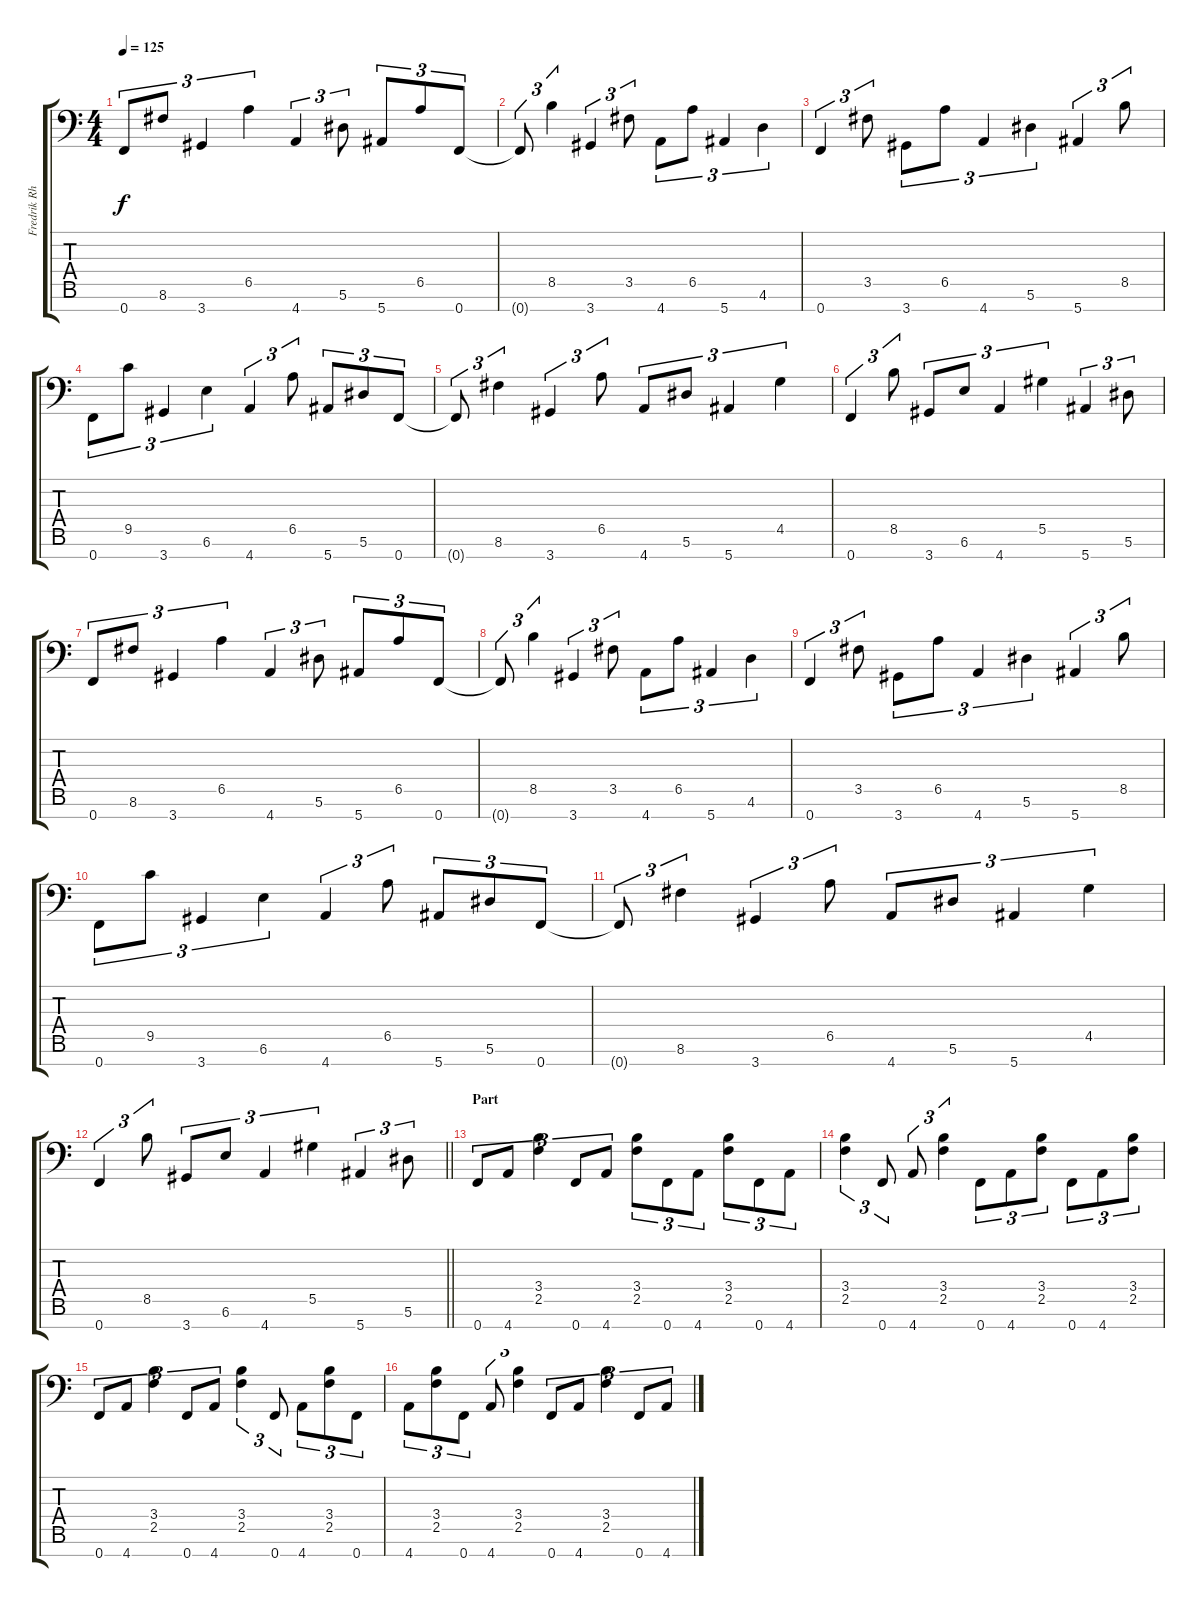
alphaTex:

\track ("Fredrik Rhythm" "Fredrik Rh") {instrument distortionguitar}
\staff {score tabs}
\tuning (Bb3 Gb3 Db3 Ab2 Eb2 Bb1 F1) {hide}
\ts (4 4)
\tempo 125
\clef f4
\ks c
0.7.8{tu (3 2) dy f} 8.6.8{tu (3 2)} 3.7.4{tu (3 2)} 6.5.4{tu (3 2)} 4.7.4{tu (3 2)} 5.6.8{tu (3 2)} 5.7.8{tu (3 2)} 6.5.8{tu (3 2)} 0.7.8{tu (3 2)} |
0.7{t}.8{tu (3 2)} 8.5.4{tu (3 2)} 3.7.4{tu (3 2)} 3.5.8{tu (3 2)} 4.7.8{tu (3 2)} 6.5.8{tu (3 2)} 5.7.4{tu (3 2)} 4.6.4{tu (3 2)} |
0.7.4{tu (3 2)} 3.5.8{tu (3 2)} 3.7.8{tu (3 2)} 6.5.8{tu (3 2)} 4.7.4{tu (3 2)} 5.6.4{tu (3 2)} 5.7.4{tu (3 2)} 8.5.8{tu (3 2)} |
0.7.8{tu (3 2)} 9.5.8{tu (3 2)} 3.7.4{tu (3 2)} 6.6.4{tu (3 2)} 4.7.4{tu (3 2)} 6.5.8{tu (3 2)} 5.7.8{tu (3 2)} 5.6.8{tu (3 2)} 0.7.8{tu (3 2)} |
0.7{t}.8{tu (3 2)} 8.6.4{tu (3 2)} 3.7.4{tu (3 2)} 6.5.8{tu (3 2)} 4.7.8{tu (3 2)} 5.6.8{tu (3 2)} 5.7.4{tu (3 2)} 4.5.4{tu (3 2)} |
0.7.4{tu (3 2)} 8.5.8{tu (3 2)} 3.7.8{tu (3 2)} 6.6.8{tu (3 2)} 4.7.4{tu (3 2)} 5.5.4{tu (3 2)} 5.7.4{tu (3 2)} 5.6.8{tu (3 2)} |
0.7.8{tu (3 2)} 8.6.8{tu (3 2)} 3.7.4{tu (3 2)} 6.5.4{tu (3 2)} 4.7.4{tu (3 2)} 5.6.8{tu (3 2)} 5.7.8{tu (3 2)} 6.5.8{tu (3 2)} 0.7.8{tu (3 2)} |
0.7{t}.8{tu (3 2)} 8.5.4{tu (3 2)} 3.7.4{tu (3 2)} 3.5.8{tu (3 2)} 4.7.8{tu (3 2)} 6.5.8{tu (3 2)} 5.7.4{tu (3 2)} 4.6.4{tu (3 2)} |
0.7.4{tu (3 2)} 3.5.8{tu (3 2)} 3.7.8{tu (3 2)} 6.5.8{tu (3 2)} 4.7.4{tu (3 2)} 5.6.4{tu (3 2)} 5.7.4{tu (3 2)} 8.5.8{tu (3 2)} |
0.7.8{tu (3 2)} 9.5.8{tu (3 2)} 3.7.4{tu (3 2)} 6.6.4{tu (3 2)} 4.7.4{tu (3 2)} 6.5.8{tu (3 2)} 5.7.8{tu (3 2)} 5.6.8{tu (3 2)} 0.7.8{tu (3 2)} |
0.7{t}.8{tu (3 2)} 8.6.4{tu (3 2)} 3.7.4{tu (3 2)} 6.5.8{tu (3 2)} 4.7.8{tu (3 2)} 5.6.8{tu (3 2)} 5.7.4{tu (3 2)} 4.5.4{tu (3 2)} |
\barLineRight lightlight
0.7.4{tu (3 2)} 8.5.8{tu (3 2)} 3.7.8{tu (3 2)} 6.6.8{tu (3 2)} 4.7.4{tu (3 2)} 5.5.4{tu (3 2)} 5.7.4{tu (3 2)} 5.6.8{tu (3 2)} |
\section ("" "Part")
0.7.8{tu (3 2)} 4.7.8{tu (3 2)} (3.4 2.5).4{tu (3 2)} 0.7.8{tu (3 2)} 4.7.8{tu (3 2)} (3.4 2.5).8{tu (3 2)} 0.7.8{tu (3 2)} 4.7.8{tu (3 2)} (3.4 2.5).8{tu (3 2)} 0.7.8{tu (3 2)} 4.7.8{tu (3 2)} |
(3.4 2.5).4{tu (3 2)} 0.7.8{tu (3 2)} 4.7.8{tu (3 2)} (3.4 2.5).4{tu (3 2)} 0.7.8{tu (3 2)} 4.7.8{tu (3 2)} (3.4 2.5).8{tu (3 2)} 0.7.8{tu (3 2)} 4.7.8{tu (3 2)} (3.4 2.5).8{tu (3 2)} |
0.7.8{tu (3 2)} 4.7.8{tu (3 2)} (3.4 2.5).4{tu (3 2)} 0.7.8{tu (3 2)} 4.7.8{tu (3 2)} (3.4 2.5).4{tu (3 2)} 0.7.8{tu (3 2)} 4.7.8{tu (3 2)} (3.4 2.5).8{tu (3 2)} 0.7.8{tu (3 2)} |
4.7.8{tu (3 2)} (3.4 2.5).8{tu (3 2)} 0.7.8{tu (3 2)} 4.7.8{tu (3 2)} (3.4 2.5).4{tu (3 2)} 0.7.8{tu (3 2)} 4.7.8{tu (3 2)} (3.4 2.5).4{tu (3 2)} 0.7.8{tu (3 2)} 4.7.8{tu (3 2)}
